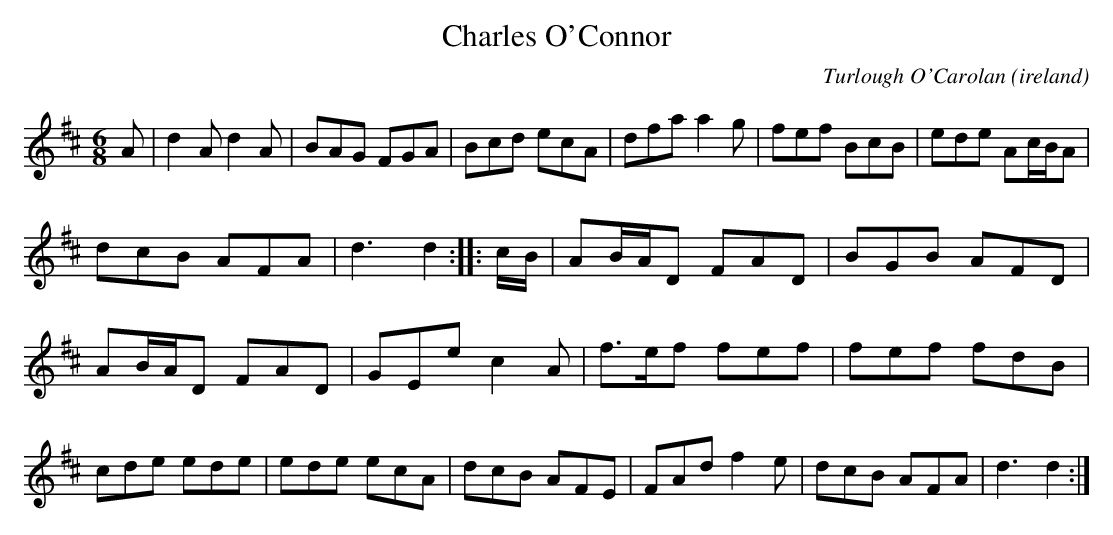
X:1
T:Charles O'Connor
O:ireland
M:6/8
C:Turlough O'Carolan
K:D
A|\
d2A d2A|BAG FGA|Bcd ecA|dfa a2g|\
fef BcB|ede Ac/B/A|
dcB AFA|d3 d2::\
c/B/|\
AB/A/D FAD|BGB AFD|AB/A/D FAD|GEe c2A|\
f>ef fef|fef fdB|\
cde ede|ede ecA|\
dcB AFE|FAd f2e|dcB AFA|d3 d2:|
